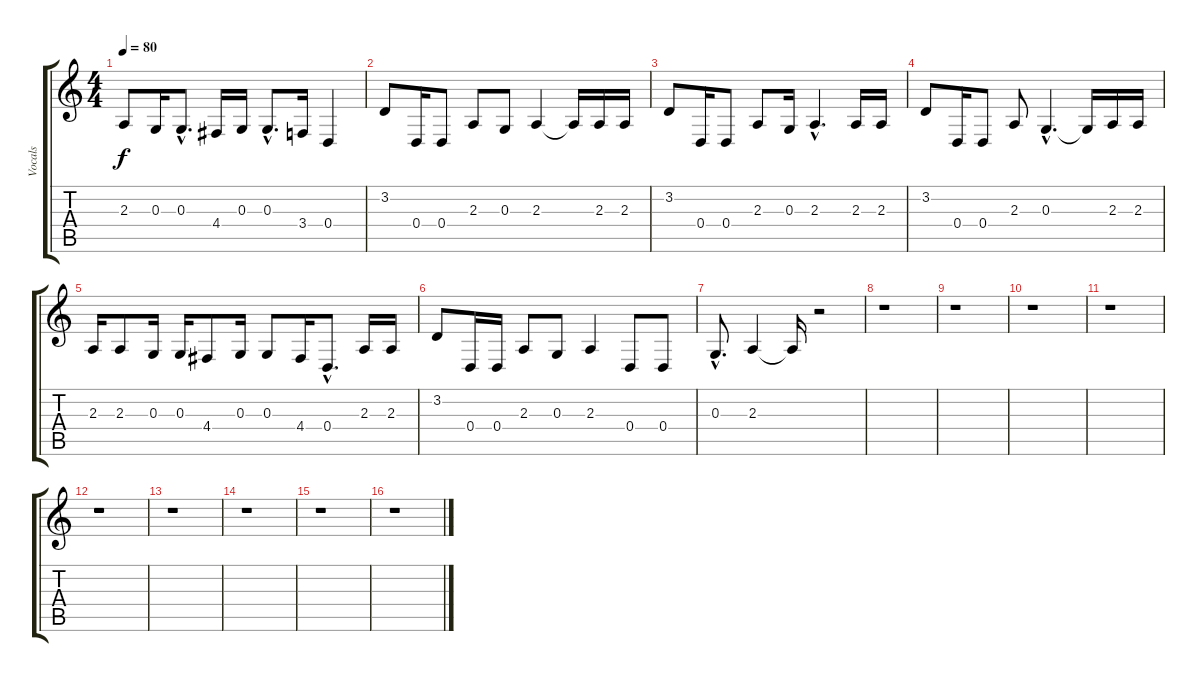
\track ("Vocals" "Vocals") {instrument flute}
\staff {score tabs}
\tuning (E4 B3 G3 D3 A2 E2) {hide}
\ts (4 4)
\tempo 80
\clef g2
\ks c
2.3.8{dy f} 0.3.16 0.3{hac}.8{d} 4.4.16 0.3.16 0.3{hac}.8{d} 3.4.16 0.4.4 |
3.2.8 0.4.16 0.4.8 2.3.8 0.3.8 2.3.4 2.3{t}.16 2.3.16 2.3.16 |
3.2.8 0.4.16 0.4.8 2.3.8 0.3.16 2.3{hac}.4{d} 2.3.16 2.3.16 |
3.2.8 0.4.16 0.4.8 2.3.8 0.3{hac}.4{d} 0.3{t}.16 2.3.16 2.3.16 |
2.3.16 2.3.8 0.3.16 0.3.16 4.4.8 0.3.16 0.3.8 4.4.16 0.4{hac}.8{d} 2.3.16 2.3.16 |
3.2.8 0.4.16 0.4.16 2.3.8 0.3.8 2.3.4 0.4.8 0.4.8 |
0.3{hac}.8{d} 2.3.4 2.3{t}.16 r.2 |
r.1 |
r.1 |
r.1 |
r.1 |
r.1 |
r.1 |
r.1 |
r.1 |
r.1
